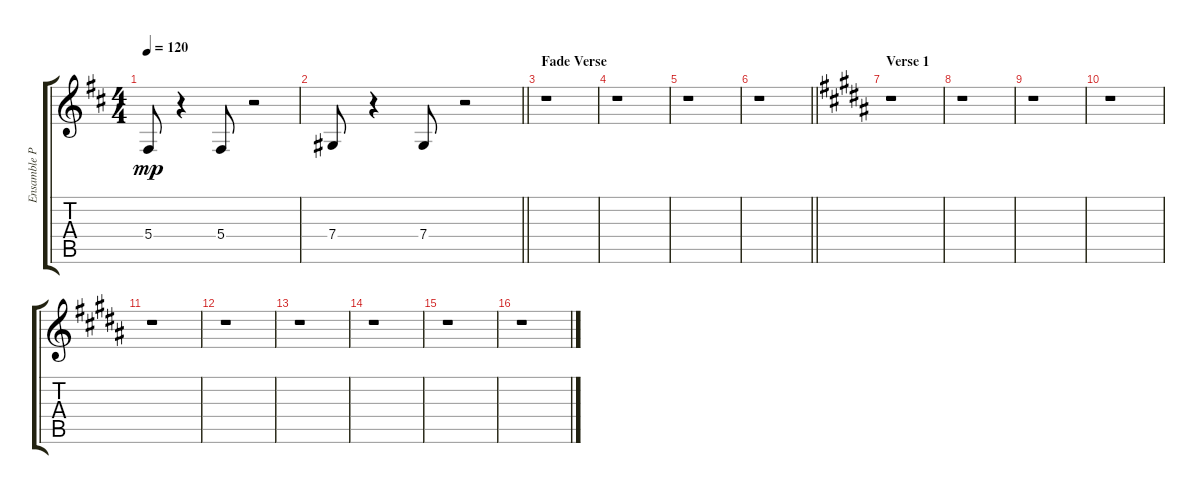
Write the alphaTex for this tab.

\track ("Ensamble Pult 3" "Ensamble P") {instrument orchestrahit}
\staff {score tabs}
\tuning (Eb4 Bb3 Gb3 Db3 Ab2 Eb2) {hide}
\ts (4 4)
\tempo 120
\clef g2
\ks d
5.4.8{dy mp} r.4 5.4.8 r.2 |
\barLineRight lightlight
7.4.8 r.4 7.4.8 r.2 |
\section ("" "Fade Verse")
r.1 |
r.1 |
r.1 |
\barLineRight lightlight
r.1 |
\section ("" "Verse 1")
\ks b
r.1 |
r.1 |
r.1 |
r.1 |
r.1 |
r.1 |
r.1 |
r.1 |
r.1 |
r.1
